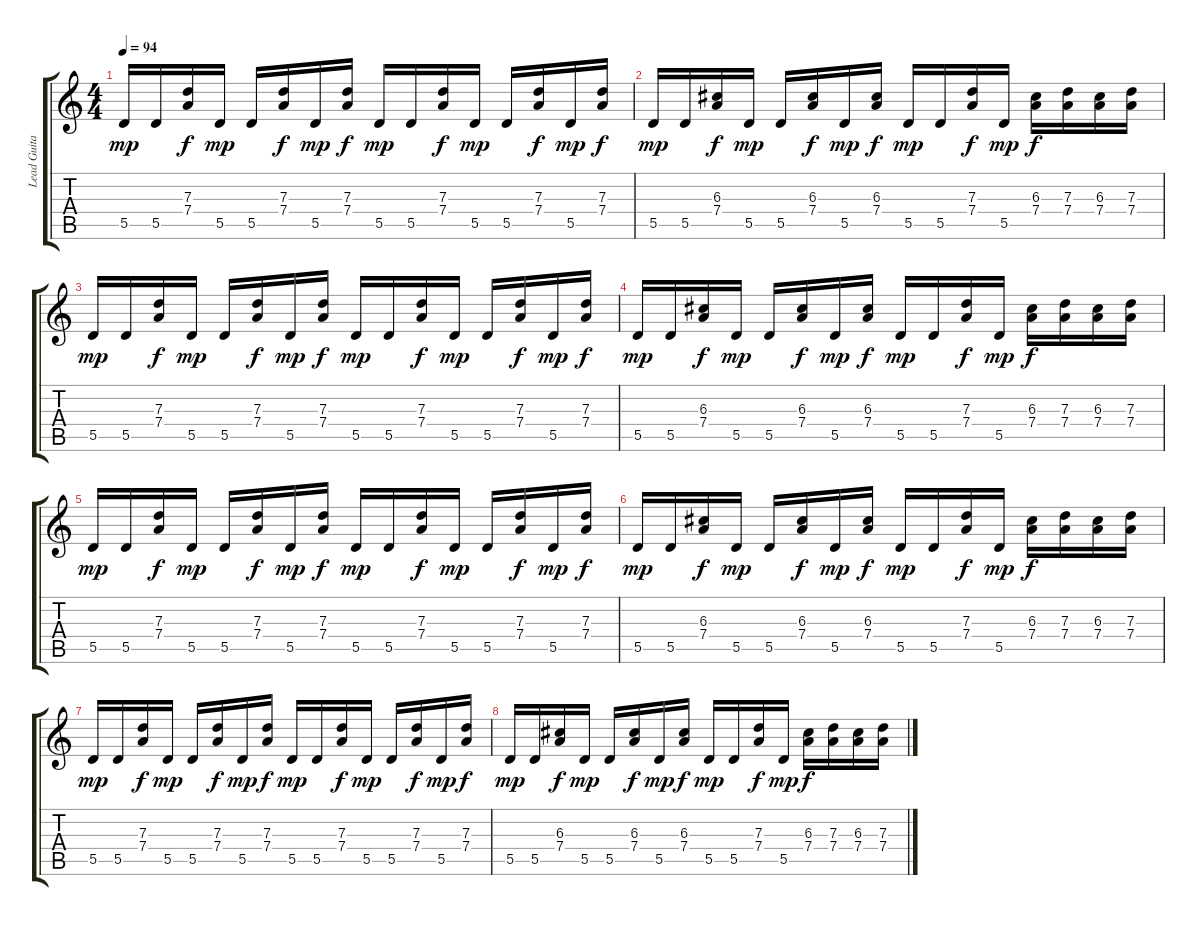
\track ("Lead Guitar" "Lead Guita") {instrument distortionguitar}
\staff {score tabs}
\tuning (E4 B3 G3 D3 A2 E2) {hide}
\ts (4 4)
\tempo 94
\clef g2
\ks c
5.5.16{dy mp volume 10 balance 0} 5.5.16 (7.3 7.4).16{dy f} 5.5.16{dy mp} 5.5.16 (7.3 7.4).16{dy f} 5.5.16{dy mp} (7.3 7.4).16{dy f} 5.5.16{dy mp} 5.5.16 (7.3 7.4).16{dy f} 5.5.16{dy mp} 5.5.16 (7.3 7.4).16{dy f} 5.5.16{dy mp} (7.3 7.4).16{dy f} |
5.5.16{dy mp} 5.5.16 (6.3 7.4).16{dy f} 5.5.16{dy mp} 5.5.16 (6.3 7.4).16{dy f} 5.5.16{dy mp} (6.3 7.4).16{dy f} 5.5.16{dy mp} 5.5.16 (7.3 7.4).16{dy f} 5.5.16{dy mp} (6.3 7.4).16{dy f} (7.3 7.4).16 (6.3 7.4).16 (7.3 7.4).16 |
5.5.16{dy mp} 5.5.16 (7.3 7.4).16{dy f} 5.5.16{dy mp} 5.5.16 (7.3 7.4).16{dy f} 5.5.16{dy mp} (7.3 7.4).16{dy f} 5.5.16{dy mp} 5.5.16 (7.3 7.4).16{dy f} 5.5.16{dy mp} 5.5.16 (7.3 7.4).16{dy f} 5.5.16{dy mp} (7.3 7.4).16{dy f} |
5.5.16{dy mp} 5.5.16 (6.3 7.4).16{dy f} 5.5.16{dy mp} 5.5.16 (6.3 7.4).16{dy f} 5.5.16{dy mp} (6.3 7.4).16{dy f} 5.5.16{dy mp} 5.5.16 (7.3 7.4).16{dy f} 5.5.16{dy mp} (6.3 7.4).16{dy f} (7.3 7.4).16 (6.3 7.4).16 (7.3 7.4).16 |
5.5.16{dy mp} 5.5.16 (7.3 7.4).16{dy f} 5.5.16{dy mp} 5.5.16 (7.3 7.4).16{dy f} 5.5.16{dy mp} (7.3 7.4).16{dy f} 5.5.16{dy mp} 5.5.16 (7.3 7.4).16{dy f} 5.5.16{dy mp} 5.5.16 (7.3 7.4).16{dy f} 5.5.16{dy mp} (7.3 7.4).16{dy f} |
5.5.16{dy mp} 5.5.16 (6.3 7.4).16{dy f} 5.5.16{dy mp} 5.5.16 (6.3 7.4).16{dy f} 5.5.16{dy mp} (6.3 7.4).16{dy f} 5.5.16{dy mp} 5.5.16 (7.3 7.4).16{dy f} 5.5.16{dy mp} (6.3 7.4).16{dy f} (7.3 7.4).16 (6.3 7.4).16 (7.3 7.4).16 |
5.5.16{dy mp} 5.5.16 (7.3 7.4).16{dy f} 5.5.16{dy mp} 5.5.16 (7.3 7.4).16{dy f} 5.5.16{dy mp} (7.3 7.4).16{dy f} 5.5.16{dy mp} 5.5.16 (7.3 7.4).16{dy f} 5.5.16{dy mp} 5.5.16 (7.3 7.4).16{dy f} 5.5.16{dy mp} (7.3 7.4).16{dy f} |
5.5.16{dy mp} 5.5.16 (6.3 7.4).16{dy f} 5.5.16{dy mp} 5.5.16 (6.3 7.4).16{dy f} 5.5.16{dy mp} (6.3 7.4).16{dy f} 5.5.16{dy mp} 5.5.16 (7.3 7.4).16{dy f} 5.5.16{dy mp} (6.3 7.4).16{dy f} (7.3 7.4).16 (6.3 7.4).16 (7.3 7.4).16
